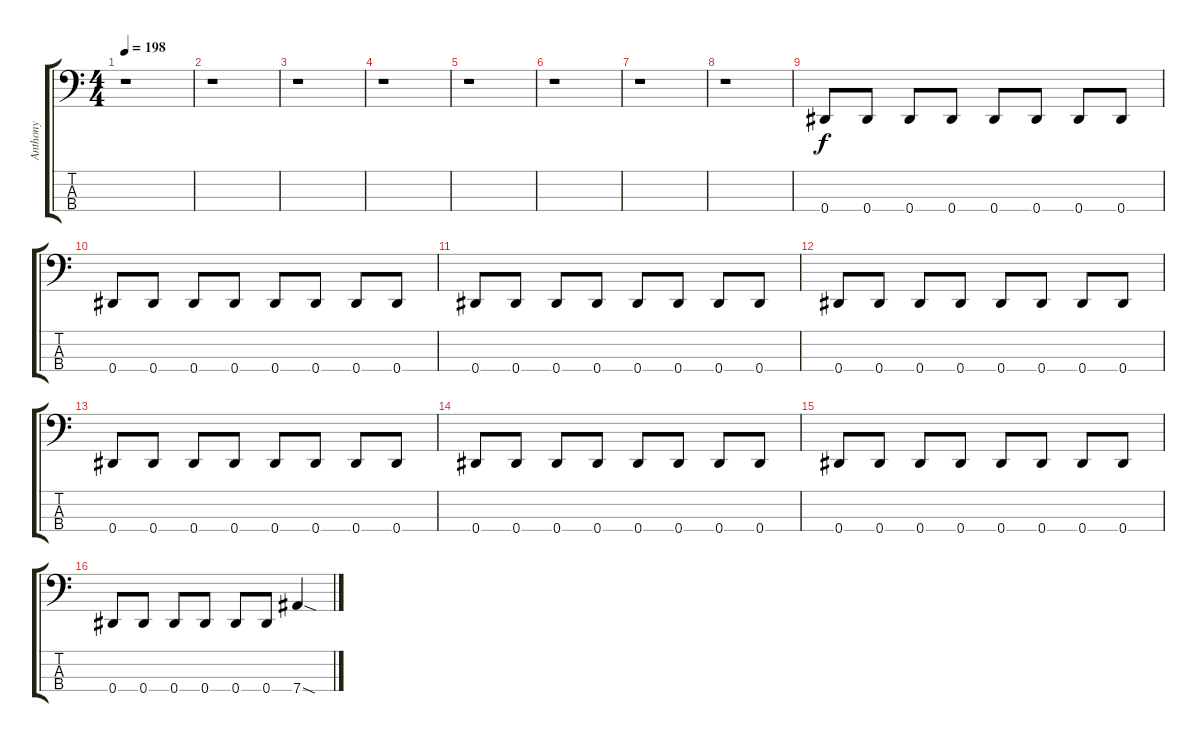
\track ("Anthony" "Anthony") {instrument electricbassfinger}
\staff {score tabs}
\tuning (Gb2 Db2 Ab1 Eb1) {hide}
\ts (4 4)
\tempo 198
\clef f4
\ks c
r.1{dy f instrument electricbassfinger} |
r.1 |
r.1 |
r.1 |
r.1 |
r.1 |
r.1 |
r.1{volume 8} |
0.4.8{volume 12} 0.4.8 0.4.8 0.4.8 0.4.8 0.4.8 0.4.8 0.4.8 |
0.4.8 0.4.8 0.4.8 0.4.8 0.4.8 0.4.8 0.4.8 0.4.8 |
0.4.8 0.4.8 0.4.8 0.4.8 0.4.8 0.4.8 0.4.8 0.4.8 |
0.4.8 0.4.8 0.4.8 0.4.8 0.4.8 0.4.8 0.4.8 0.4.8 |
0.4.8{volume 16} 0.4.8 0.4.8 0.4.8 0.4.8 0.4.8 0.4.8 0.4.8 |
0.4.8 0.4.8 0.4.8 0.4.8 0.4.8 0.4.8 0.4.8 0.4.8 |
0.4.8 0.4.8 0.4.8 0.4.8 0.4.8 0.4.8 0.4.8 0.4.8 |
0.4.8 0.4.8 0.4.8 0.4.8 0.4.8 0.4.8 7.4{sod}.4
